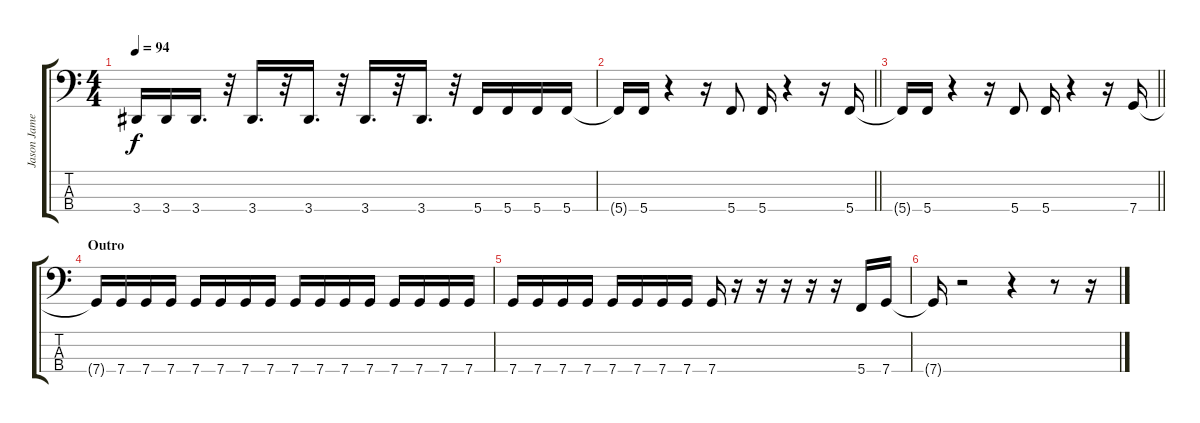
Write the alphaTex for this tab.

\track ("Jason James" "Jason Jame") {instrument electricbasspick}
\staff {score tabs}
\tuning (F2 C2 G1 C1) {hide}
\ts (4 4)
\tempo 94
\clef f4
\ks c
3.4{t}.16{dy f} 3.4.16 3.4.16{d} r.32 3.4.16{d} r.32 3.4.16{d} r.32 3.4.16{d} r.32 3.4.16{d} r.32 5.4.16 5.4.16 5.4.16 5.4.16 |
\barLineRight lightlight
5.4{t}.16 5.4.16 r.4 r.16 5.4.8 5.4.16 r.4 r.16 5.4.16 |
\barLineRight lightlight
5.4{t}.16 5.4.16 r.4 r.16 5.4.8 5.4.16 r.4 r.16 7.4.16 |
\section ("" "Outro")
7.4{t}.16 7.4.16 7.4.16 7.4.16 7.4.16 7.4.16 7.4.16 7.4.16 7.4.16 7.4.16 7.4.16 7.4.16 7.4.16 7.4.16 7.4.16 7.4.16 |
7.4.16 7.4.16 7.4.16 7.4.16 7.4.16 7.4.16 7.4.16 7.4.16 7.4.16 r.16 r.16 r.16 r.16 r.16 5.4.16 7.4.16 |
7.4{t}.16 r.2 r.4 r.8 r.16
